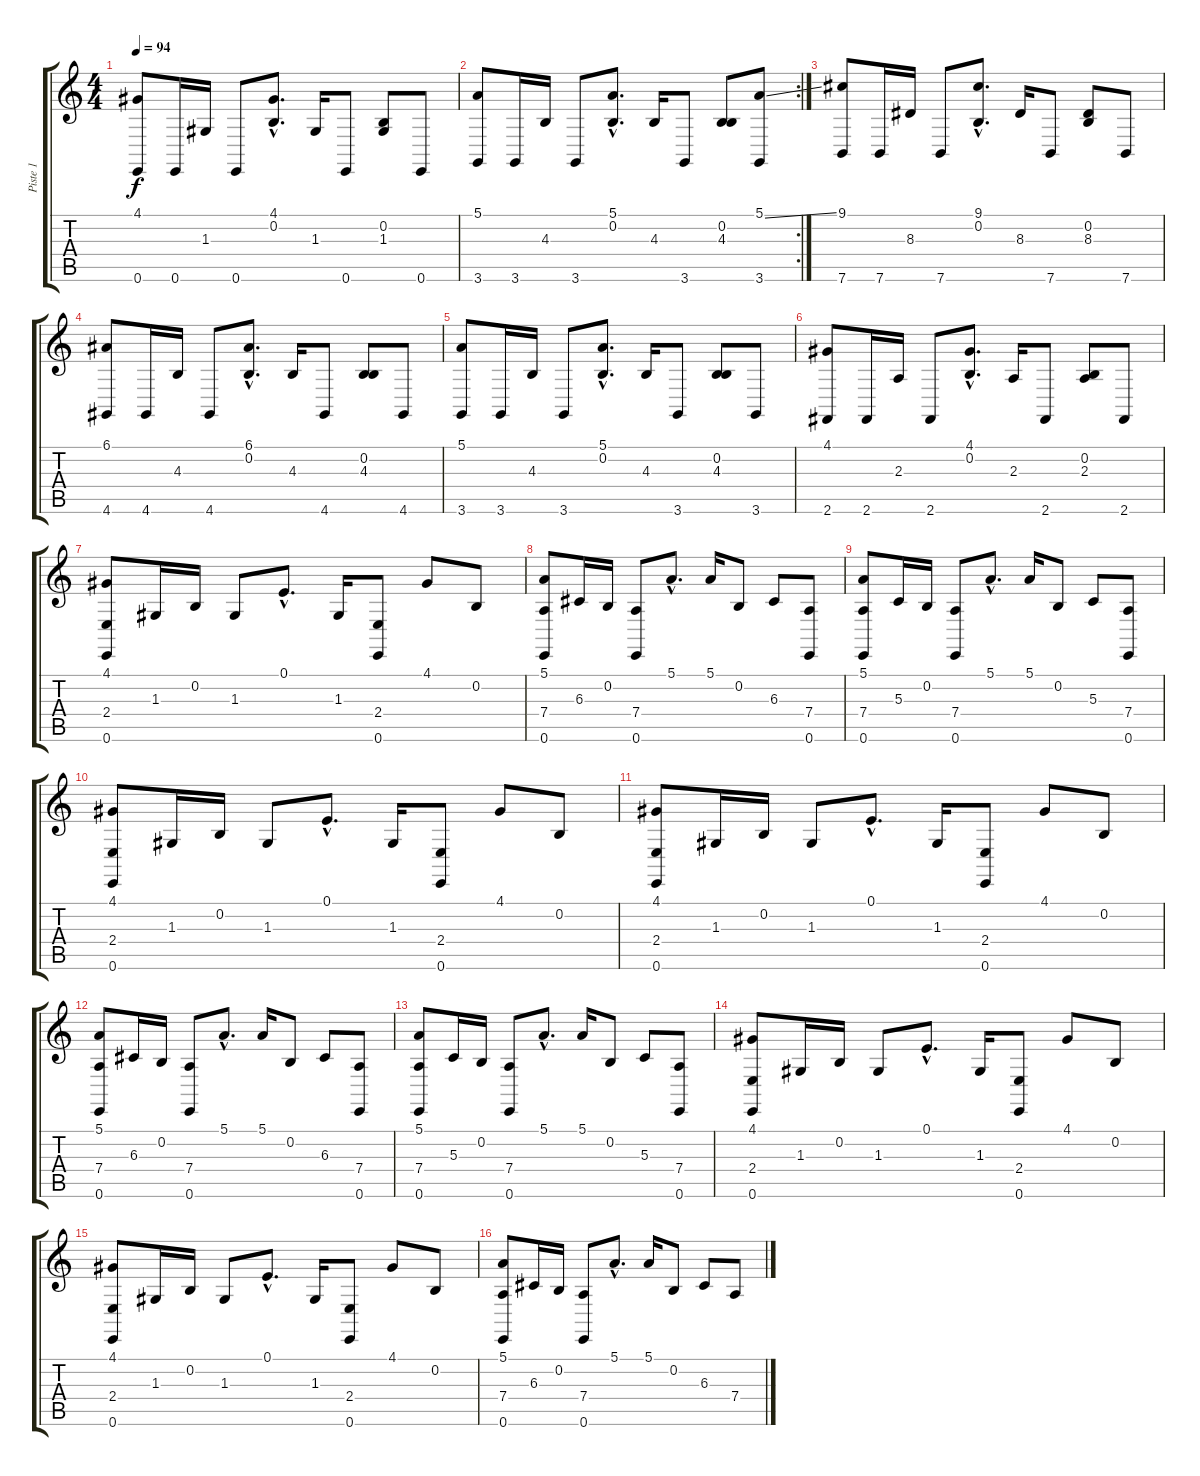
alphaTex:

\track ("Piste 1" "Piste 1") {instrument fx7echoes}
\staff {score tabs}
\tuning (E4 B3 G3 D3 A2 E2) {hide}
\ts (4 4)
\tempo 94
\clef g2
\ks c
(4.1 0.6).8{dy f} 0.6.16 1.3.16 0.6.8 (4.1{hac} 0.2{hac}).8{d} 1.3.16 0.6.8 (0.2 1.3).8 0.6.8 |
\rc 2
(5.1 3.6).8 3.6.16 4.3.16 3.6.8 (5.1{hac} 0.2{hac}).8{d} 4.3.16 3.6.8 (0.2 4.3).8 (5.1{ss} 3.6).8 |
(9.1 7.6).8 7.6.16 8.3.16 7.6.8 (9.1{hac} 0.2{hac}).8{d} 8.3.16 7.6.8 (0.2 8.3).8 7.6.8 |
(6.1 4.6).8 4.6.16 4.3.16 4.6.8 (6.1{hac} 0.2{hac}).8{d} 4.3.16 4.6.8 (0.2 4.3).8 4.6.8 |
(5.1 3.6).8 3.6.16 4.3.16 3.6.8 (5.1{hac} 0.2{hac}).8{d} 4.3.16 3.6.8 (0.2 4.3).8 3.6.8 |
(4.1 2.6).8 2.6.16 2.3.16 2.6.8 (4.1{hac} 0.2{hac}).8{d} 2.3.16 2.6.8 (0.2 2.3).8 2.6.8 |
(4.1 2.4 0.6).8 1.3.16 0.2.16 1.3.8 0.1{hac}.8{d} 1.3.16 (2.4 0.6).8 4.1.8 0.2.8 |
(5.1 7.4 0.6).8 6.3.16 0.2.16 (7.4 0.6).8 5.1{hac}.8{d} 5.1.16 0.2.8 6.3.8 (7.4 0.6).8 |
(5.1 7.4 0.6).8 5.3.16 0.2.16 (7.4 0.6).8 5.1{hac}.8{d} 5.1.16 0.2.8 5.3.8 (7.4 0.6).8 |
(4.1 2.4 0.6).8 1.3.16 0.2.16 1.3.8 0.1{hac}.8{d} 1.3.16 (2.4 0.6).8 4.1.8 0.2.8 |
(4.1 2.4 0.6).8 1.3.16 0.2.16 1.3.8 0.1{hac}.8{d} 1.3.16 (2.4 0.6).8 4.1.8 0.2.8 |
(5.1 7.4 0.6).8 6.3.16 0.2.16 (7.4 0.6).8 5.1{hac}.8{d} 5.1.16 0.2.8 6.3.8 (7.4 0.6).8 |
(5.1 7.4 0.6).8 5.3.16 0.2.16 (7.4 0.6).8 5.1{hac}.8{d} 5.1.16 0.2.8 5.3.8 (7.4 0.6).8 |
(4.1 2.4 0.6).8 1.3.16 0.2.16 1.3.8 0.1{hac}.8{d} 1.3.16 (2.4 0.6).8 4.1.8 0.2.8 |
(4.1 2.4 0.6).8 1.3.16 0.2.16 1.3.8 0.1{hac}.8{d} 1.3.16 (2.4 0.6).8 4.1.8 0.2.8 |
(5.1 7.4 0.6).8 6.3.16 0.2.16 (7.4 0.6).8 5.1{hac}.8{d} 5.1.16 0.2.8 6.3.8 7.4.8
